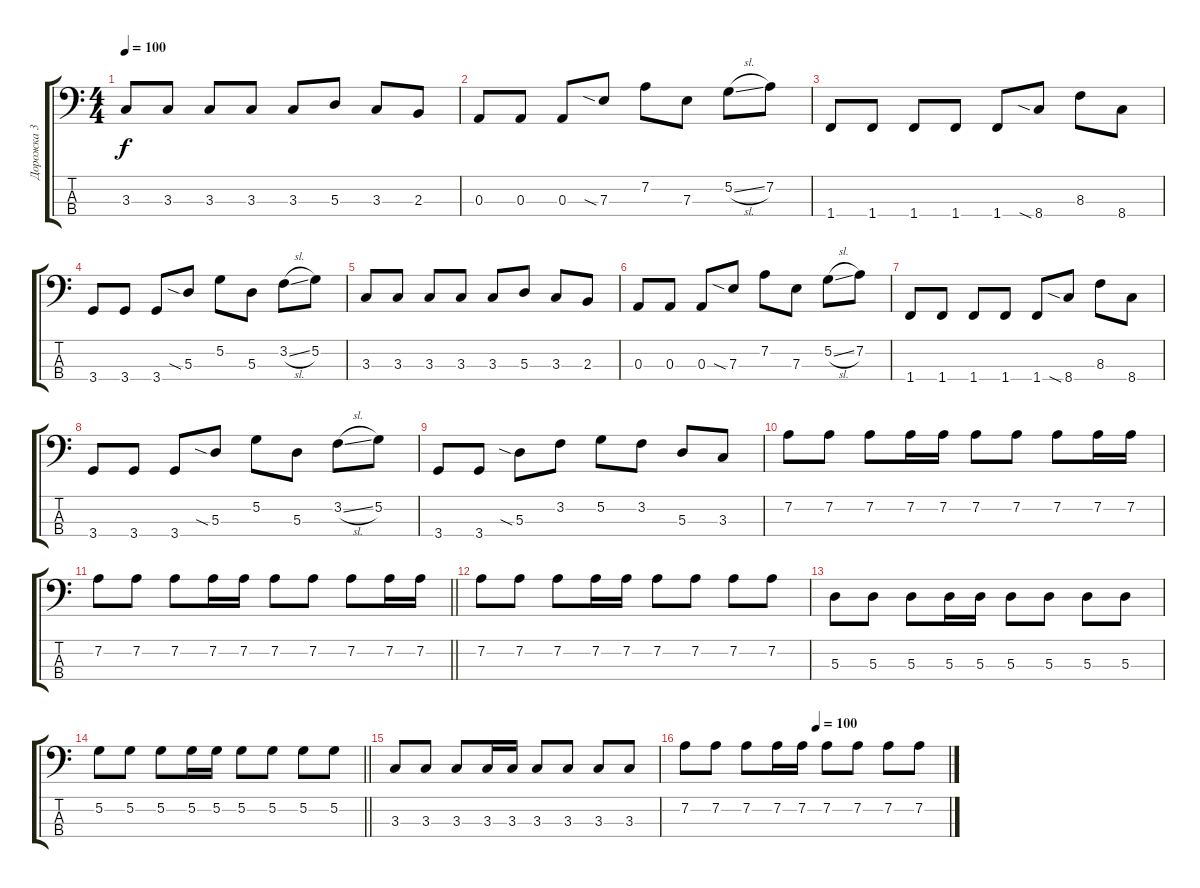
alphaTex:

\track ("Дорожка 3" "Дорожка 3") {instrument electricbassfinger}
\staff {score tabs}
\tuning (G2 D2 A1 E1) {hide}
\ts (4 4)
\tempo 100
\clef f4
\ks c
3.3.8{dy f} 3.3.8 3.3.8 3.3.8 3.3.8 5.3.8 3.3.8 2.3.8 |
0.3.8 0.3.8 0.3.8 7.3{sia}.8 7.2.8 7.3.8 5.2{sl}.8 7.2.8 |
1.4.8 1.4.8 1.4.8 1.4.8 1.4.8 8.4{sia}.8 8.3.8 8.4.8 |
3.4.8 3.4.8 3.4.8 5.3{sia}.8 5.2.8 5.3.8 3.2{sl}.8 5.2.8 |
3.3.8 3.3.8 3.3.8 3.3.8 3.3.8 5.3.8 3.3.8 2.3.8 |
0.3.8 0.3.8 0.3.8 7.3{sia}.8 7.2.8 7.3.8 5.2{sl}.8 7.2.8 |
1.4.8 1.4.8 1.4.8 1.4.8 1.4.8 8.4{sia}.8 8.3.8 8.4.8 |
3.4.8 3.4.8 3.4.8 5.3{sia}.8 5.2.8 5.3.8 3.2{sl}.8 5.2.8 |
3.4.8 3.4.8 5.3{sia}.8 3.2.8 5.2.8 3.2.8 5.3.8 3.3.8 |
7.2.8 7.2.8 7.2.8 7.2.16 7.2.16 7.2.8 7.2.8 7.2.8 7.2.16 7.2.16 |
\barLineRight lightlight
7.2.8 7.2.8 7.2.8 7.2.16 7.2.16 7.2.8 7.2.8 7.2.8 7.2.16 7.2.16 |
7.2.8 7.2.8 7.2.8 7.2.16 7.2.16 7.2.8 7.2.8 7.2.8 7.2.8 |
5.3.8 5.3.8 5.3.8 5.3.16 5.3.16 5.3.8 5.3.8 5.3.8 5.3.8 |
\barLineRight lightlight
5.2.8 5.2.8 5.2.8 5.2.16 5.2.16 5.2.8 5.2.8 5.2.8 5.2.8 |
3.3.8 3.3.8 3.3.8 3.3.16 3.3.16 3.3.8 3.3.8 3.3.8 3.3.8 |
\tempo (100 0.5)
7.2.8 7.2.8 7.2.8 7.2.16 7.2.16 7.2.8 7.2.8 7.2.8 7.2.8
